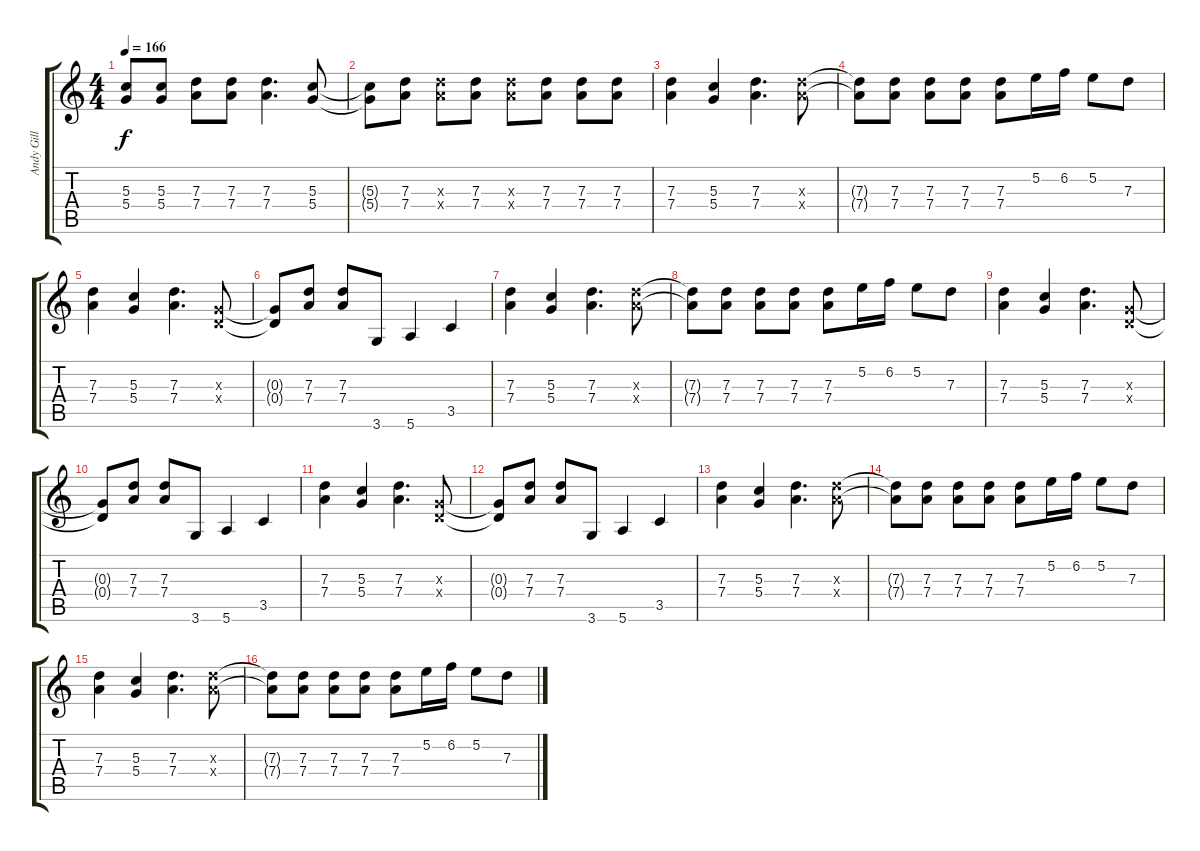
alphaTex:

\track ("Andy Gill" "Andy Gill") {instrument electricguitarclean}
\staff {score tabs}
\tuning (E4 B3 G3 D3 A2 E2) {hide}
\ts (4 4)
\tempo 166
\clef g2
\ks c
(5.3 5.4).8{dy f} (5.3 5.4).8 (7.3 7.4).8 (7.3 7.4).8 (7.3 7.4).4{d} (5.3 5.4).8 |
(5.3{t} 5.4{t}).8 (7.3 7.4).8 (7.3{x} 7.4{x}).8 (7.3 7.4).8 (7.3{x} 7.4{x}).8 (7.3 7.4).8 (7.3 7.4).8 (7.3 7.4).8 |
(7.3 7.4).4 (5.3 5.4).4 (7.3 7.4).4{d} (7.3{x} 7.4{x}).8 |
(7.3{t} 7.4{t}).8 (7.3 7.4).8 (7.3 7.4).8 (7.3 7.4).8 (7.3 7.4).8 5.2.16 6.2.16 5.2.8 7.3.8 |
(7.3 7.4).4 (5.3 5.4).4 (7.3 7.4).4{d} (0.3{x} 0.4{x}).8 |
(0.3{t} 0.4{t}).8 (7.3 7.4).8 (7.3 7.4).8 3.6.8 5.6.4 3.5.4 |
(7.3 7.4).4 (5.3 5.4).4 (7.3 7.4).4{d} (7.3{x} 7.4{x}).8 |
(7.3{t} 7.4{t}).8 (7.3 7.4).8 (7.3 7.4).8 (7.3 7.4).8 (7.3 7.4).8 5.2.16 6.2.16 5.2.8 7.3.8 |
(7.3 7.4).4 (5.3 5.4).4 (7.3 7.4).4{d} (0.3{x} 0.4{x}).8 |
(0.3{t} 0.4{t}).8 (7.3 7.4).8 (7.3 7.4).8 3.6.8 5.6.4 3.5.4 |
(7.3 7.4).4 (5.3 5.4).4 (7.3 7.4).4{d} (0.3{x} 0.4{x}).8 |
(0.3{t} 0.4{t}).8 (7.3 7.4).8 (7.3 7.4).8 3.6.8 5.6.4 3.5.4 |
(7.3 7.4).4 (5.3 5.4).4 (7.3 7.4).4{d} (7.3{x} 7.4{x}).8 |
(7.3{t} 7.4{t}).8 (7.3 7.4).8 (7.3 7.4).8 (7.3 7.4).8 (7.3 7.4).8 5.2.16 6.2.16 5.2.8 7.3.8 |
(7.3 7.4).4 (5.3 5.4).4 (7.3 7.4).4{d} (7.3{x} 7.4{x}).8 |
(7.3{t} 7.4{t}).8 (7.3 7.4).8 (7.3 7.4).8 (7.3 7.4).8 (7.3 7.4).8 5.2.16 6.2.16 5.2.8 7.3.8
